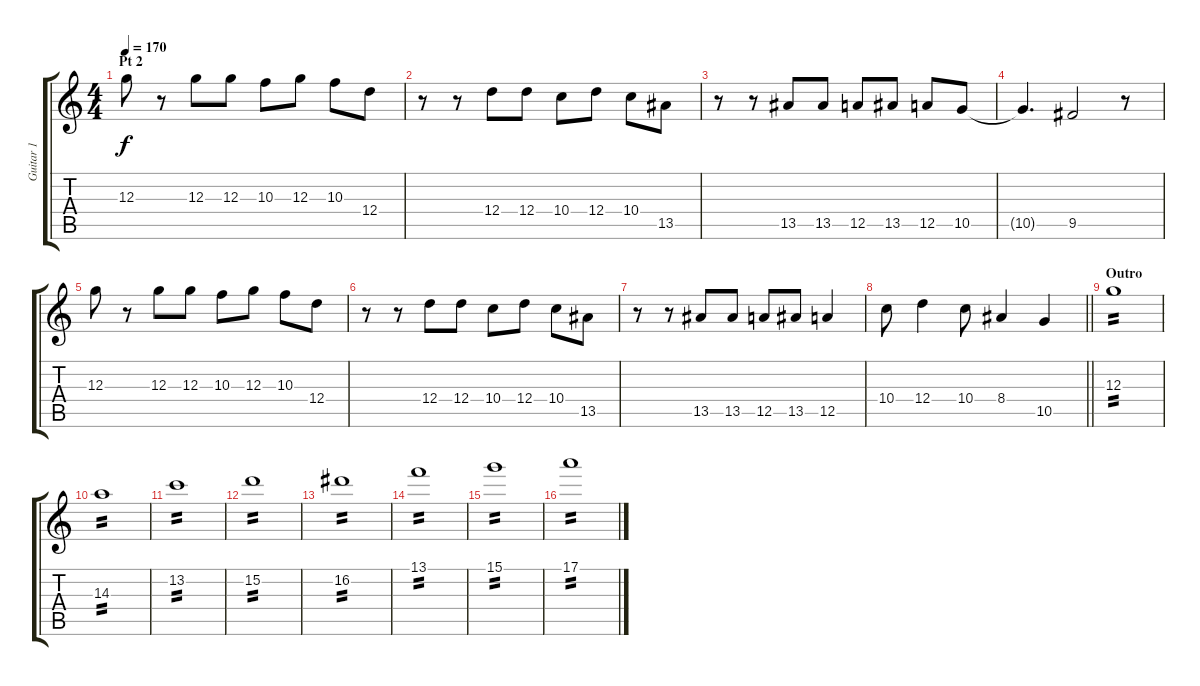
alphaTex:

\track ("Guitar 1" "Guitar 1") {instrument overdrivenguitar}
\staff {score tabs}
\tuning (E4 B3 G3 D3 A2 E2) {hide}
\ts (4 4)
\section ("" "Pt 2")
\tempo 170
\clef g2
\ks c
12.3.8{dy f} r.8 12.3.8 12.3.8 10.3.8 12.3.8 10.3.8 12.4.8 |
r.8 r.8 12.4.8 12.4.8 10.4.8 12.4.8 10.4.8 13.5.8 |
r.8 r.8 13.5.8 13.5.8 12.5.8 13.5.8 12.5.8 10.5.8 |
10.5{t}.4{d} 9.5.2 r.8 |
12.3.8 r.8 12.3.8 12.3.8 10.3.8 12.3.8 10.3.8 12.4.8 |
r.8 r.8 12.4.8 12.4.8 10.4.8 12.4.8 10.4.8 13.5.8 |
r.8 r.8 13.5.8 13.5.8 12.5.8 13.5.8 12.5.4 |
\barLineRight lightlight
10.4.8 12.4.4 10.4.8 8.4.4 10.5.4 |
\section ("" "Outro")
12.3.1{tp 2} |
14.3.1{tp 2} |
13.2.1{tp 2} |
15.2.1{tp 2} |
16.2.1{tp 2} |
13.1.1{tp 2} |
15.1.1{tp 2} |
17.1.1{tp 2}
